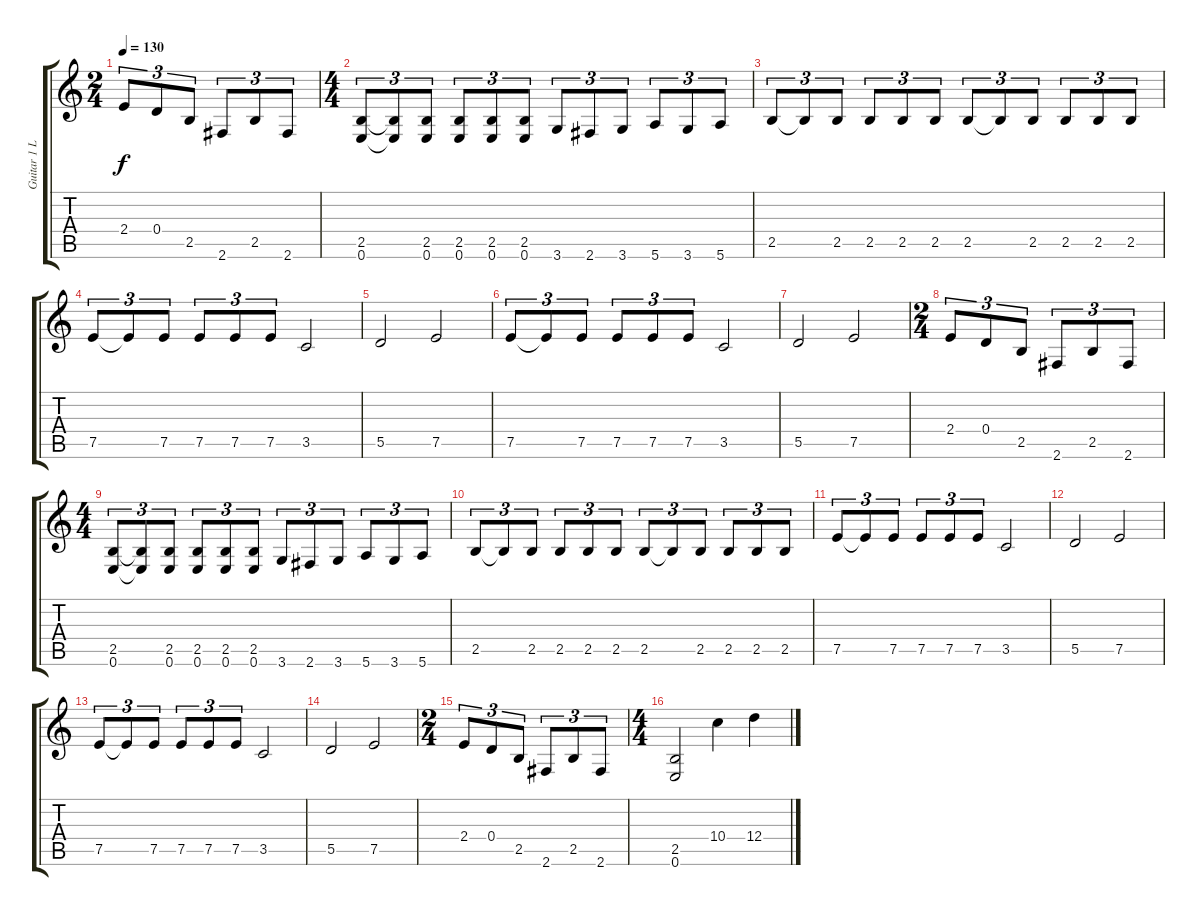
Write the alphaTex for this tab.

\track ("Guitar 1 LEFT" "Guitar 1 L") {instrument distortionguitar}
\staff {score tabs}
\tuning (E4 B3 G3 D3 A2 E2) {hide}
\ts (2 4)
\tempo 130
\clef g2
\ks c
2.4.8{tu (3 2) dy f} 0.4.8{tu (3 2)} 2.5.8{tu (3 2)} 2.6.8{tu (3 2)} 2.5.8{tu (3 2)} 2.6.8{tu (3 2)} |
\ts (4 4)
(2.5 0.6).8{tu (3 2)} (2.5{t} 0.6{t}).8{tu (3 2)} (2.5 0.6).8{tu (3 2)} (2.5 0.6).8{tu (3 2)} (2.5 0.6).8{tu (3 2)} (2.5 0.6).8{tu (3 2)} 3.6.8{tu (3 2)} 2.6.8{tu (3 2)} 3.6.8{tu (3 2)} 5.6.8{tu (3 2)} 3.6.8{tu (3 2)} 5.6.8{tu (3 2)} |
2.5.8{tu (3 2)} 2.5{t}.8{tu (3 2)} 2.5.8{tu (3 2)} 2.5.8{tu (3 2)} 2.5.8{tu (3 2)} 2.5.8{tu (3 2)} 2.5.8{tu (3 2)} 2.5{t}.8{tu (3 2)} 2.5.8{tu (3 2)} 2.5.8{tu (3 2)} 2.5.8{tu (3 2)} 2.5.8{tu (3 2)} |
7.5.8{tu (3 2)} 7.5{t}.8{tu (3 2)} 7.5.8{tu (3 2)} 7.5.8{tu (3 2)} 7.5.8{tu (3 2)} 7.5.8{tu (3 2)} 3.5.2 |
5.5.2 7.5.2 |
7.5.8{tu (3 2)} 7.5{t}.8{tu (3 2)} 7.5.8{tu (3 2)} 7.5.8{tu (3 2)} 7.5.8{tu (3 2)} 7.5.8{tu (3 2)} 3.5.2 |
5.5.2 7.5.2 |
\ts (2 4)
2.4.8{tu (3 2)} 0.4.8{tu (3 2)} 2.5.8{tu (3 2)} 2.6.8{tu (3 2)} 2.5.8{tu (3 2)} 2.6.8{tu (3 2)} |
\ts (4 4)
(2.5 0.6).8{tu (3 2)} (2.5{t} 0.6{t}).8{tu (3 2)} (2.5 0.6).8{tu (3 2)} (2.5 0.6).8{tu (3 2)} (2.5 0.6).8{tu (3 2)} (2.5 0.6).8{tu (3 2)} 3.6.8{tu (3 2)} 2.6.8{tu (3 2)} 3.6.8{tu (3 2)} 5.6.8{tu (3 2)} 3.6.8{tu (3 2)} 5.6.8{tu (3 2)} |
2.5.8{tu (3 2)} 2.5{t}.8{tu (3 2)} 2.5.8{tu (3 2)} 2.5.8{tu (3 2)} 2.5.8{tu (3 2)} 2.5.8{tu (3 2)} 2.5.8{tu (3 2)} 2.5{t}.8{tu (3 2)} 2.5.8{tu (3 2)} 2.5.8{tu (3 2)} 2.5.8{tu (3 2)} 2.5.8{tu (3 2)} |
7.5.8{tu (3 2)} 7.5{t}.8{tu (3 2)} 7.5.8{tu (3 2)} 7.5.8{tu (3 2)} 7.5.8{tu (3 2)} 7.5.8{tu (3 2)} 3.5.2 |
5.5.2 7.5.2 |
7.5.8{tu (3 2)} 7.5{t}.8{tu (3 2)} 7.5.8{tu (3 2)} 7.5.8{tu (3 2)} 7.5.8{tu (3 2)} 7.5.8{tu (3 2)} 3.5.2 |
5.5.2 7.5.2 |
\ts (2 4)
2.4.8{tu (3 2)} 0.4.8{tu (3 2)} 2.5.8{tu (3 2)} 2.6.8{tu (3 2)} 2.5.8{tu (3 2)} 2.6.8{tu (3 2)} |
\ts (4 4)
(2.5 0.6).2 10.4.4 12.4.4
